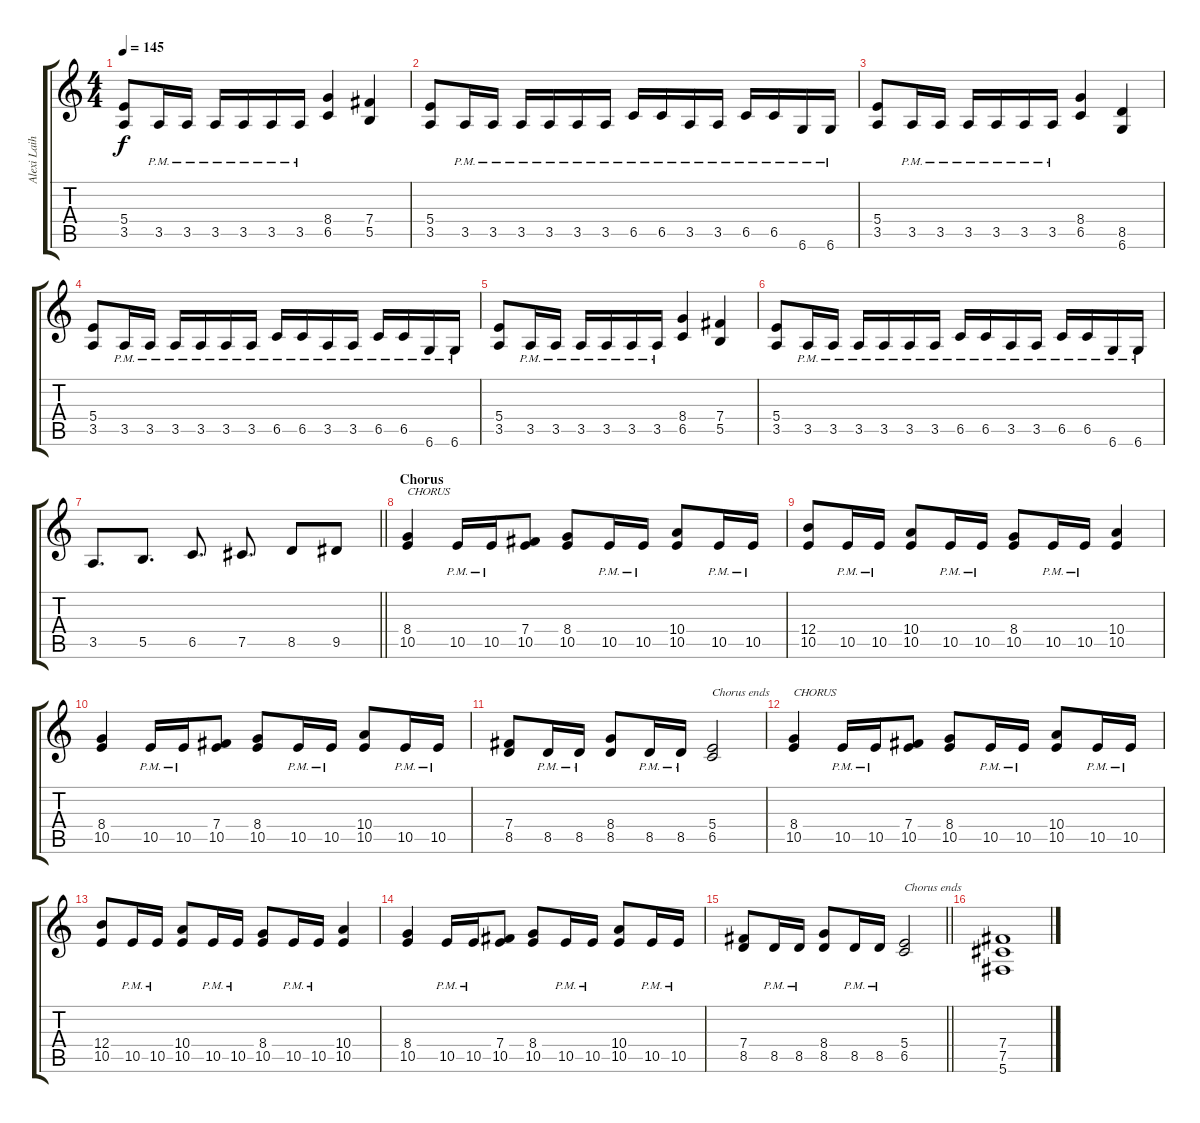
\track ("Alexi Laiho" "Alexi Laih") {instrument distortionguitar}
\staff {score tabs}
\tuning (Db4 Ab3 E3 B2 Gb2 Db2) {hide}
\ts (4 4)
\tempo 145
\clef g2
\ks c
(5.4 3.5).8{dy f} 3.5{pm}.16 3.5{pm}.16 3.5{pm}.16 3.5{pm}.16 3.5{pm}.16 3.5{pm}.16 (8.4 6.5).4 (7.4 5.5).4 |
(5.4 3.5).8 3.5{pm}.16 3.5{pm}.16 3.5{pm}.16 3.5{pm}.16 3.5{pm}.16 3.5{pm}.16 6.5{pm}.16 6.5{pm}.16 3.5{pm}.16 3.5{pm}.16 6.5{pm}.16 6.5{pm}.16 6.6{pm}.16 6.6{pm}.16 |
(5.4 3.5).8 3.5{pm}.16 3.5{pm}.16 3.5{pm}.16 3.5{pm}.16 3.5{pm}.16 3.5{pm}.16 (8.4 6.5).4 (8.5 6.6).4 |
(5.4 3.5).8 3.5{pm}.16 3.5{pm}.16 3.5{pm}.16 3.5{pm}.16 3.5{pm}.16 3.5{pm}.16 6.5{pm}.16 6.5{pm}.16 3.5{pm}.16 3.5{pm}.16 6.5{pm}.16 6.5{pm}.16 6.6{pm}.16 6.6{pm}.16 |
(5.4 3.5).8 3.5{pm}.16 3.5{pm}.16 3.5{pm}.16 3.5{pm}.16 3.5{pm}.16 3.5{pm}.16 (8.4 6.5).4 (7.4 5.5).4 |
(5.4 3.5).8 3.5{pm}.16 3.5{pm}.16 3.5{pm}.16 3.5{pm}.16 3.5{pm}.16 3.5{pm}.16 6.5{pm}.16 6.5{pm}.16 3.5{pm}.16 3.5{pm}.16 6.5{pm}.16 6.5{pm}.16 6.6{pm}.16 6.6{pm}.16 |
\barLineRight lightlight
3.5.8{d} 5.5.8{d} 6.5.8{d} 7.5.8{d} 8.5.8 9.5.8 |
\section ("" "Chorus")
(8.4 10.5).4{txt "CHORUS"} 10.5{pm}.16 10.5{pm}.16 (7.4 10.5).8 (8.4 10.5).8 10.5{pm}.16 10.5{pm}.16 (10.4 10.5).8 10.5{pm}.16 10.5{pm}.16 |
(12.4 10.5).8 10.5{pm}.16 10.5{pm}.16 (10.4 10.5).8 10.5{pm}.16 10.5{pm}.16 (8.4 10.5).8 10.5{pm}.16 10.5{pm}.16 (10.4 10.5).4 |
(8.4 10.5).4 10.5{pm}.16 10.5{pm}.16 (7.4 10.5).8 (8.4 10.5).8 10.5{pm}.16 10.5{pm}.16 (10.4 10.5).8 10.5{pm}.16 10.5{pm}.16 |
(7.4 8.5).8 8.5{pm}.16 8.5{pm}.16 (8.4 8.5).8 8.5{pm}.16 8.5{pm}.16 (5.4 6.5).2{txt "Chorus ends"} |
(8.4 10.5).4{txt "CHORUS"} 10.5{pm}.16 10.5{pm}.16 (7.4 10.5).8 (8.4 10.5).8 10.5{pm}.16 10.5{pm}.16 (10.4 10.5).8 10.5{pm}.16 10.5{pm}.16 |
(12.4 10.5).8 10.5{pm}.16 10.5{pm}.16 (10.4 10.5).8 10.5{pm}.16 10.5{pm}.16 (8.4 10.5).8 10.5{pm}.16 10.5{pm}.16 (10.4 10.5).4 |
(8.4 10.5).4 10.5{pm}.16 10.5{pm}.16 (7.4 10.5).8 (8.4 10.5).8 10.5{pm}.16 10.5{pm}.16 (10.4 10.5).8 10.5{pm}.16 10.5{pm}.16 |
\barLineRight lightlight
(7.4 8.5).8 8.5{pm}.16 8.5{pm}.16 (8.4 8.5).8 8.5{pm}.16 8.5{pm}.16 (5.4 6.5).2{txt "Chorus ends"} |
(7.4 7.5 5.6).1
